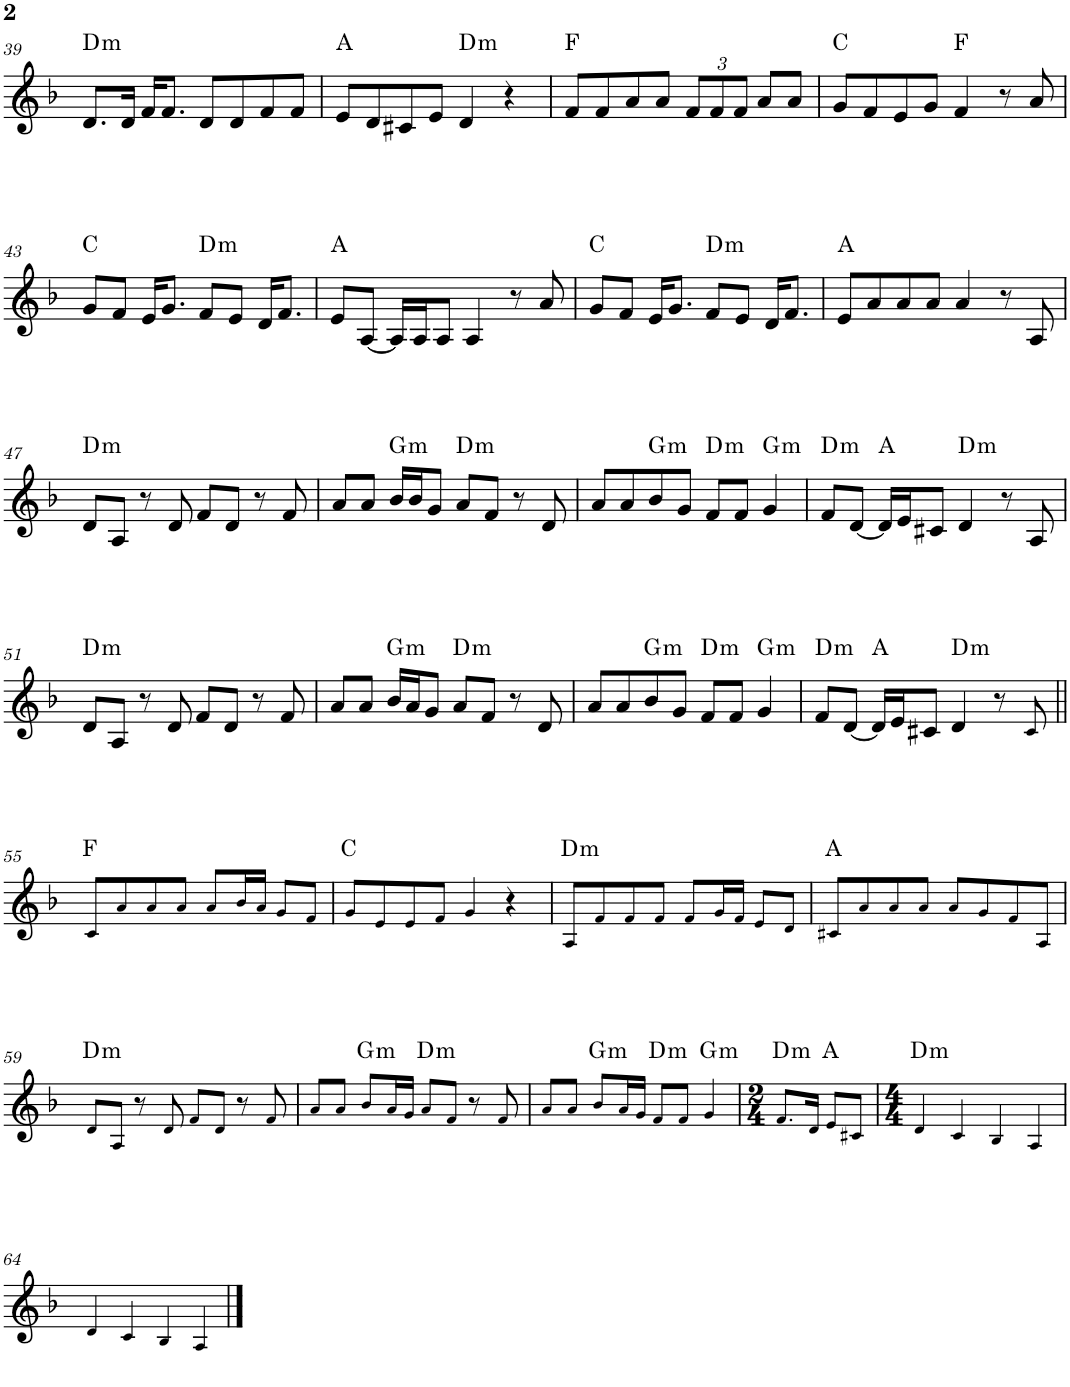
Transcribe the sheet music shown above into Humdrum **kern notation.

**kern	**harte
*part1	*part1
*staff1	*
*I"Piano	*
*I'Pno.	*
!!LO:PB:g=z
*clefG2	*
*k[b-]	*
*M4/4	*
=39	=39
!	!LO:H:kt=m
8.d/L	D:min
16d/Jk	.
16f/KL	.
8.f/J	.
8d/L	.
8d/	.
8f/	.
8f/J	.
=40	=40
8e/L	A:maj
8d/	.
8c#X/	.
8e/J	.
!	!LO:H:kt=m
4d/	D:min
4r	.
=41	=41
8f/L	F:maj
8f/	.
8a/	.
8a/J	.
*Xbrackettup	*
12f/L	.
12f/	.
12f/J	.
8a/L	.
8a/J	.
=42	=42
8g/L	C:maj
8f/	.
8e/	.
8g/J	.
4f/	F:maj
8r	.
8a/	.
!!LO:LB:g=z
=43	=43
8g/L	C:maj
8f/J	.
16e/KL	.
8.g/J	.
!	!LO:H:kt=m
8f/L	D:min
8e/J	.
16d/KL	.
8.f/J	.
=44	=44
8e/L	A:maj
[8A/J	.
16A/LL]	.
16A/J	.
8A/J	.
4A/	.
8r	.
8a/	.
=45	=45
8g/L	C:maj
8f/J	.
16e/KL	.
8.g/J	.
!	!LO:H:kt=m
8f/L	D:min
8e/J	.
16d/KL	.
8.f/J	.
=46	=46
8e/L	A:maj
8a/	.
8a/	.
8a/J	.
4a/	.
8r	.
8A/	.
!!LO:LB:g=z
=47	=47
!	!LO:H:kt=m
8d/L	D:min
8A/J	.
8r	.
8d/	.
8f/L	.
8d/J	.
8r	.
8f/	.
=48	=48
8a/L	.
8a/J	.
!	!LO:H:kt=m
16b-/LL	G:min
16b-/J	.
8g/J	.
!	!LO:H:kt=m
8a/L	D:min
8f/J	.
8r	.
8d/	.
=49	=49
8a/L	.
8a/	.
!	!LO:H:kt=m
8b-/	G:min
8g/J	.
!	!LO:H:kt=m
8f/L	D:min
8f/J	.
!	!LO:H:kt=m
4g/	G:min
=50	=50
!	!LO:H:kt=m
8f/L	D:min
[8d/J	.
16d/LL]	A:maj
16e/J	.
8c#X/J	.
!	!LO:H:kt=m
4d/	D:min
8r	.
8A/	.
!!LO:LB:g=z
=51	=51
!	!LO:H:kt=m
8d/L	D:min
8A/J	.
8r	.
8d/	.
8f/L	.
8d/J	.
8r	.
8f/	.
=52	=52
8a/L	.
8a/J	.
!	!LO:H:kt=m
16b-/LL	G:min
16a/J	.
8g/J	.
!	!LO:H:kt=m
8a/L	D:min
8f/J	.
8r	.
8d/	.
=53	=53
8a/L	.
8a/	.
!	!LO:H:kt=m
8b-/	G:min
8g/J	.
!	!LO:H:kt=m
8f/L	D:min
8f/J	.
!	!LO:H:kt=m
4g/	G:min
=54	=54
!	!LO:H:kt=m
8f/L	D:min
[8d/J	.
16d/LL]	A:maj
16e/J	.
8c#X/J	.
!	!LO:H:kt=m
4d/	D:min
8r	.
8c#!/	.
!!LO:LB:g=z
=55||	=55||
8c!/L	F:maj
8a!/	.
8a!/	.
8a!/J	.
8a!/L	.
16b-!/L	.
16a!/JJ	.
8g!/L	.
8f!/J	.
=56	=56
8g!/L	C:maj
8e!/	.
8e!/	.
8f!/J	.
4g!/	.
4r	.
=57	=57
!	!LO:H:kt=m
8A!/L	D:min
8f!/	.
8f!/	.
8f!/J	.
8f!/L	.
16g!/L	.
16f!/JJ	.
8e!/L	.
8d!/J	.
=58	=58
8c#X!/L	A:maj
8a!/	.
8a!/	.
8a!/J	.
8a!/L	.
8g!/	.
8f!/	.
8A!/J	.
!!LO:LB:g=z
=59	=59
!	!LO:H:kt=m
8d!/L	D:min
8A!/J	.
8r	.
8d!/	.
8f!/L	.
8d!/J	.
8r	.
8f!/	.
=60	=60
8a!/L	.
8a!/J	.
!	!LO:H:kt=m
8b-!/L	G:min
16a!/L	.
16g!/JJ	.
!	!LO:H:kt=m
8a!/L	D:min
8f!/J	.
8r	.
8f!/	.
=61	=61
8a!/L	.
8a!/J	.
!	!LO:H:kt=m
8b-!/L	G:min
16a!/L	.
16g!/JJ	.
!	!LO:H:kt=m
8f!/L	D:min
8f!/J	.
!	!LO:H:kt=m
4g!/	G:min
=62	=62
*M2/4	*
!	!LO:H:kt=m
8.f!/L	D:min
16d!/Jk	.
8e!/L	A:maj
8c#X!/J	.
=63	=63
*M4/4	*
!	!LO:H:kt=m
4d!/	D:min
4c!/	.
4B-!/	.
4A!/	.
!!LO:LB:g=z
=64	=64
4d!/	.
4c!/	.
4B-!/	.
4A!/	.
==	==
*-	*-
